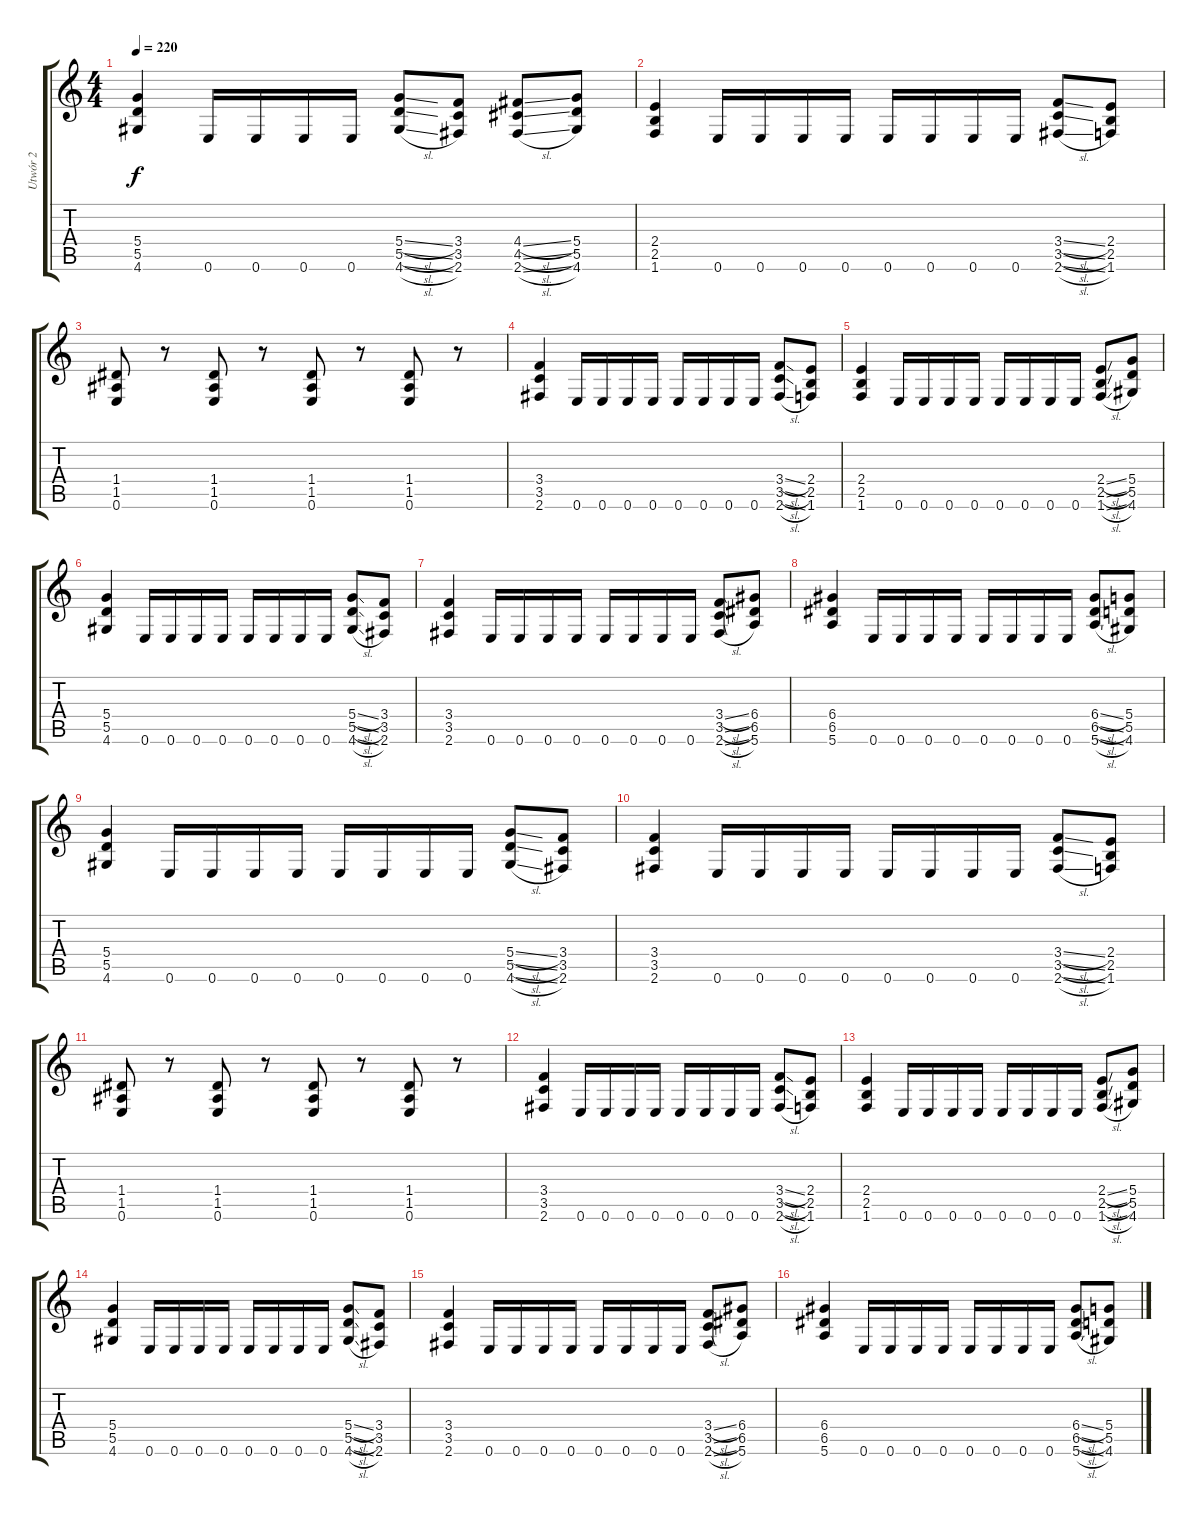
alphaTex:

\track ("Utwór 2" "Utwór 2") {instrument distortionguitar}
\staff {score tabs}
\tuning (E4 B3 G3 D3 A2 E2) {hide}
\ts (4 4)
\tempo 220
\clef g2
\ks c
(5.4 5.5 4.6).4{dy f} 0.6.16 0.6.16 0.6.16 0.6.16 (5.4{sl} 5.5{sl} 4.6{sl}).8 (3.4 3.5 2.6).8 (4.4{sl} 4.5{sl} 2.6{sl}).8 (5.4 5.5 4.6).8 |
(2.4 2.5 1.6).4 0.6.16 0.6.16 0.6.16 0.6.16 0.6.16 0.6.16 0.6.16 0.6.16 (3.4{sl} 3.5{sl} 2.6{sl}).8 (2.4 2.5 1.6).8 |
(1.4 1.5 0.6).8 r.8 (1.4 1.5 0.6).8 r.8 (1.4 1.5 0.6).8 r.8 (1.4 1.5 0.6).8 r.8 |
(3.4 3.5 2.6).4 0.6.16 0.6.16 0.6.16 0.6.16 0.6.16 0.6.16 0.6.16 0.6.16 (3.4{sl} 3.5{sl} 2.6{sl}).8 (2.4 2.5 1.6).8 |
(2.4 2.5 1.6).4 0.6.16 0.6.16 0.6.16 0.6.16 0.6.16 0.6.16 0.6.16 0.6.16 (2.4{sl} 2.5{sl} 1.6{sl}).8 (5.4 5.5 4.6).8 |
(5.4 5.5 4.6).4 0.6.16 0.6.16 0.6.16 0.6.16 0.6.16 0.6.16 0.6.16 0.6.16 (5.4{sl} 5.5{sl} 4.6{sl}).8 (3.4 3.5 2.6).8 |
(3.4 3.5 2.6).4 0.6.16 0.6.16 0.6.16 0.6.16 0.6.16 0.6.16 0.6.16 0.6.16 (3.4{sl} 3.5{sl} 2.6{sl}).8 (6.4 6.5 5.6).8 |
(6.4 6.5 5.6).4 0.6.16 0.6.16 0.6.16 0.6.16 0.6.16 0.6.16 0.6.16 0.6.16 (6.4{sl} 6.5{sl} 5.6{sl}).8 (5.4 5.5 4.6).8 |
(5.4 5.5 4.6).4 0.6.16 0.6.16 0.6.16 0.6.16 0.6.16 0.6.16 0.6.16 0.6.16 (5.4{sl} 5.5{sl} 4.6{sl}).8 (3.4 3.5 2.6).8 |
(3.4 3.5 2.6).4 0.6.16 0.6.16 0.6.16 0.6.16 0.6.16 0.6.16 0.6.16 0.6.16 (3.4{sl} 3.5{sl} 2.6{sl}).8 (2.4 2.5 1.6).8 |
(1.4 1.5 0.6).8 r.8 (1.4 1.5 0.6).8 r.8 (1.4 1.5 0.6).8 r.8 (1.4 1.5 0.6).8 r.8 |
(3.4 3.5 2.6).4 0.6.16 0.6.16 0.6.16 0.6.16 0.6.16 0.6.16 0.6.16 0.6.16 (3.4{sl} 3.5{sl} 2.6{sl}).8 (2.4 2.5 1.6).8 |
(2.4 2.5 1.6).4 0.6.16 0.6.16 0.6.16 0.6.16 0.6.16 0.6.16 0.6.16 0.6.16 (2.4{sl} 2.5{sl} 1.6{sl}).8 (5.4 5.5 4.6).8 |
(5.4 5.5 4.6).4 0.6.16 0.6.16 0.6.16 0.6.16 0.6.16 0.6.16 0.6.16 0.6.16 (5.4{sl} 5.5{sl} 4.6{sl}).8 (3.4 3.5 2.6).8 |
(3.4 3.5 2.6).4 0.6.16 0.6.16 0.6.16 0.6.16 0.6.16 0.6.16 0.6.16 0.6.16 (3.4{sl} 3.5{sl} 2.6{sl}).8 (6.4 6.5 5.6).8 |
(6.4 6.5 5.6).4 0.6.16 0.6.16 0.6.16 0.6.16 0.6.16 0.6.16 0.6.16 0.6.16 (6.4{sl} 6.5{sl} 5.6{sl}).8 (5.4 5.5 4.6).8
